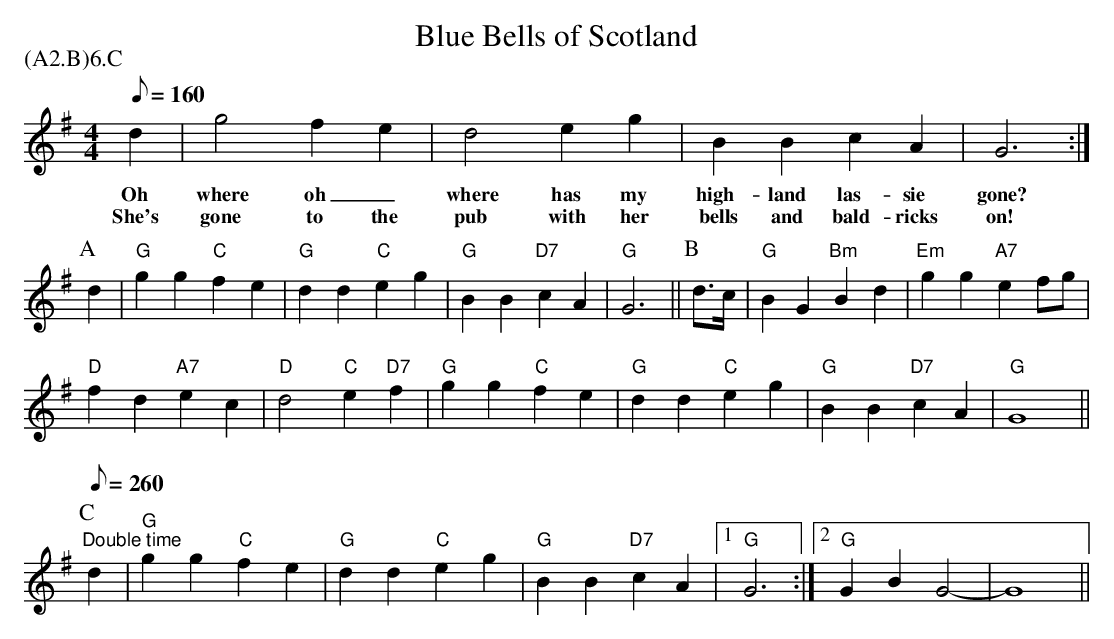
X:1
T:Blue Bells of Scotland
M:4/4
L:1/8
P:(A2.B)6.C
K:G
Q: 160
d2 | g4    f2  e2   | d4    e2  g2  | B2   B2   c2  A2  | G6 :|
w: Oh   where oh_     where has my   high-land las-sie   gone?
w: She's gone to the  pub with her bells and bald-ricks  on!
P:A
d2 | "G" g2 g2 "C" f2  e2 | "G" d2 d2 "C" e2 g2 |\
     "G" B2  B2 "D7" c2 A2 | "G" G6 ||\
P:B
d>c |\
"G" B2 G2  "Bm" B2 d2 | "Em" g2 g2 "A7" e2 fg  |
"D" f2 d2 "A7" e2 c2 | "D" d4 "C" e2 "D7" f2 |\
"G" g2 g2 "C" f2 e2 | "G" d2 d2 "C"e2 g2 | "G" B2 B2 "D7" c2 A2  | "G" G8 ||
P:C
Q:260
"^Double time" d2 | "G" g2 g2 "C" f2  e2 | "G" d2 d2 "C" e2 g2  |\
     "G" B2  B2 "D7" c2 A2 | [1 "G" G6 :| [2 "G" G2 B2 G4- | G8 ||
